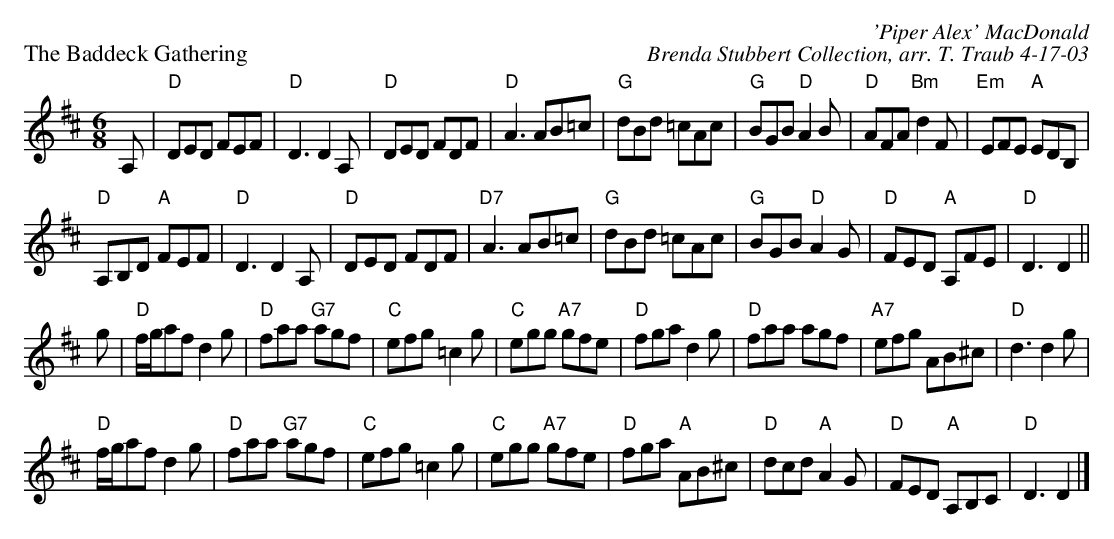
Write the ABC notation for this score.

X:1
P: The Baddeck Gathering
C: 'Piper Alex' MacDonald
C: Brenda Stubbert Collection, arr. T. Traub 4-17-03
M: 6/8
K: D
L: 1/8
A,|"D"DED FEF|"D"D3 D2 A,|"D"DED FDF |"D"A3 AB=c|"G"dBd =cAc|"G"BGB "D"A2 B|"D"AFA "Bm"d2 F|"Em"EFE "A"EDB,|
"D"A,B,D "A"FEF|"D"D3 D2 A,|"D"DED FDF|"D7"A3 AB=c|"G"dBd =cAc|"G"BGB "D"A2 G|"D"FED "A"A,FE|"D"D3 D2||
g|"D"f/g/af d2 g|"D"faa "G7"agf|"C"efg =c2 g|"C"egg "A7"gfe|"D"fga d2 g|"D"faa agf |"A7"efg AB^c|"D"d3 d2 g|
"D"f/g/af d2 g|"D"faa "G7"agf|"C"efg =c2 g|"C"egg "A7"gfe|"D"fga "A"AB^c|"D"dcd "A"A2 G|"D"FED "A"A,B,C|"D"D3 D2 |]
